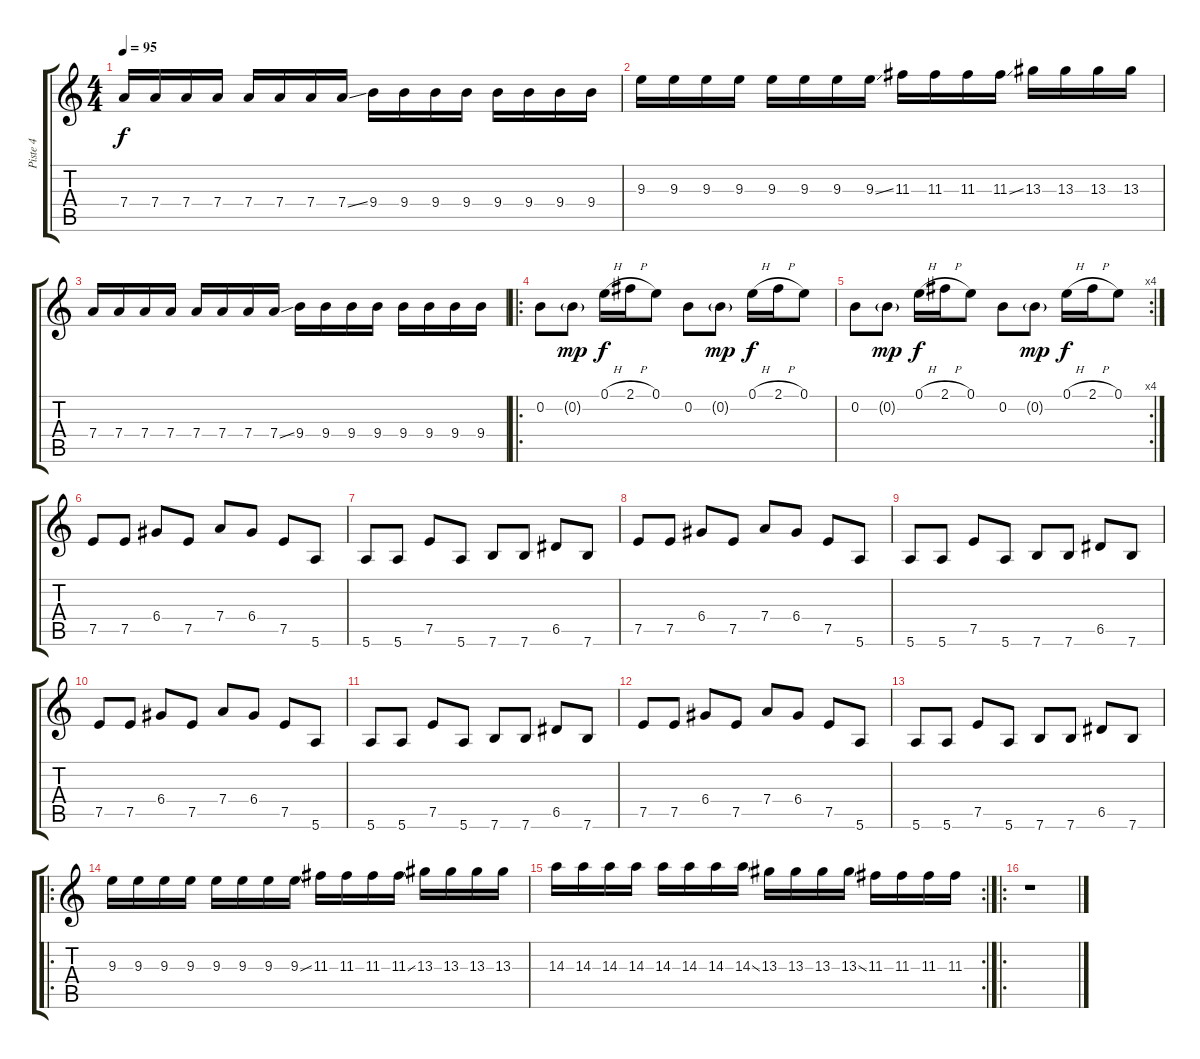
\track ("Piste 4" "Piste 4") {instrument distortionguitar}
\staff {score tabs}
\tuning (E4 B3 G3 D3 A2 E2) {hide}
\ts (4 4)
\tempo 95
\clef g2
\ks c
7.4.16{dy f} 7.4.16 7.4.16 7.4.16 7.4.16 7.4.16 7.4.16 7.4{ss}.16 9.4.16 9.4.16 9.4.16 9.4.16 9.4.16 9.4.16 9.4.16 9.4.16 |
9.3.16 9.3.16 9.3.16 9.3.16 9.3.16 9.3.16 9.3.16 9.3{ss}.16 11.3.16 11.3.16 11.3.16 11.3{ss}.16 13.3.16 13.3.16 13.3.16 13.3.16 |
7.4.16 7.4.16 7.4.16 7.4.16 7.4.16 7.4.16 7.4.16 7.4{ss}.16 9.4.16 9.4.16 9.4.16 9.4.16 9.4.16 9.4.16 9.4.16 9.4.16 |
\ro
0.2.8 0.2{g}.8{dy mp} 0.1{h}.16{dy f} 2.1{h}.16 0.1.8 0.2.8 0.2{g}.8{dy mp} 0.1{h}.16{dy f} 2.1{h}.16 0.1.8 |
\rc 4
0.2.8 0.2{g}.8{dy mp} 0.1{h}.16{dy f} 2.1{h}.16 0.1.8 0.2.8 0.2{g}.8{dy mp} 0.1{h}.16{dy f} 2.1{h}.16 0.1.8 |
7.5.8 7.5.8 6.4.8 7.5.8 7.4.8 6.4.8 7.5.8 5.6.8 |
5.6.8 5.6.8 7.5.8 5.6.8 7.6.8 7.6.8 6.5.8 7.6.8 |
7.5.8 7.5.8 6.4.8 7.5.8 7.4.8 6.4.8 7.5.8 5.6.8 |
5.6.8 5.6.8 7.5.8 5.6.8 7.6.8 7.6.8 6.5.8 7.6.8 |
7.5.8 7.5.8 6.4.8 7.5.8 7.4.8 6.4.8 7.5.8 5.6.8 |
5.6.8 5.6.8 7.5.8 5.6.8 7.6.8 7.6.8 6.5.8 7.6.8 |
7.5.8 7.5.8 6.4.8 7.5.8 7.4.8 6.4.8 7.5.8 5.6.8 |
5.6.8 5.6.8 7.5.8 5.6.8 7.6.8 7.6.8 6.5.8 7.6.8 |
\ro
9.3.16 9.3.16 9.3.16 9.3.16 9.3.16 9.3.16 9.3.16 9.3{ss}.16 11.3.16 11.3.16 11.3.16 11.3{ss}.16 13.3.16 13.3.16 13.3.16 13.3.16 |
\rc 2
14.3.16 14.3.16 14.3.16 14.3.16 14.3.16 14.3.16 14.3.16 14.3{ss}.16 13.3.16 13.3.16 13.3.16 13.3{ss}.16 11.3.16 11.3.16 11.3.16 11.3.16 |
\ro
r.1
